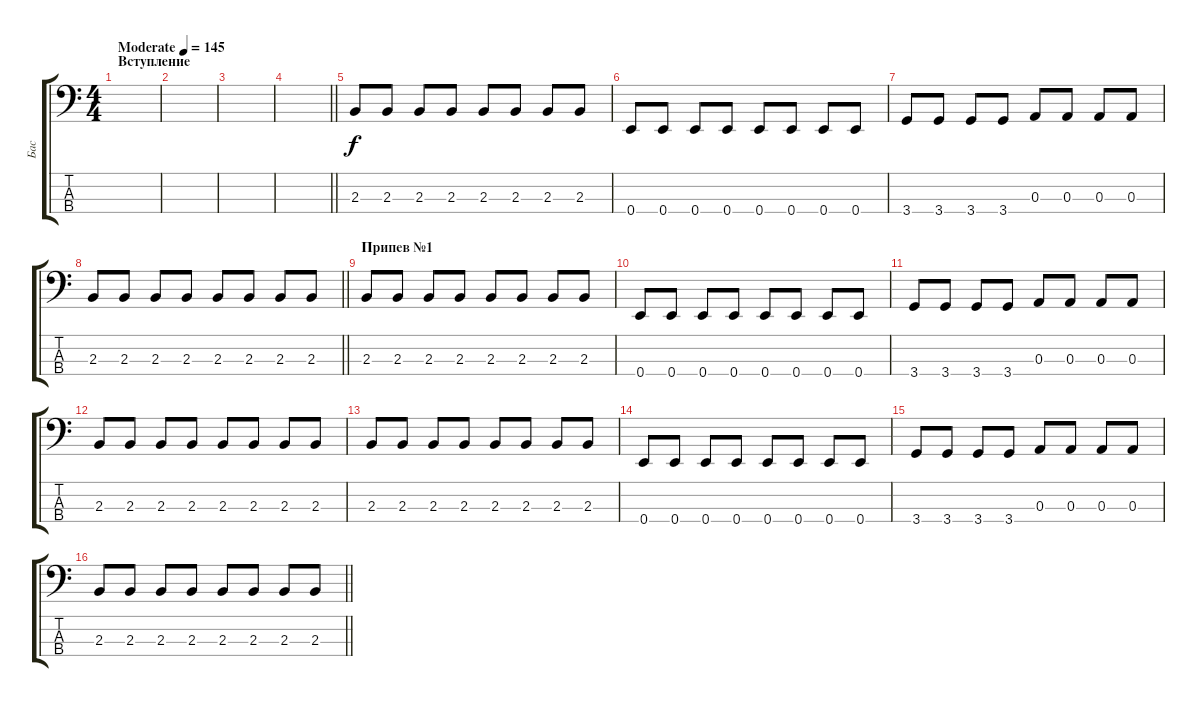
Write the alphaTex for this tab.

\track ("Бас" "Бас") {instrument electricbassfinger}
\staff {score tabs}
\tuning (G2 D2 A1 E1) {hide}
\ts (4 4)
\section ("" "Вступление")
\tempo (145 "Moderate")
\clef f4
\ks c
|
|
|
\barLineRight lightlight
|
\section ("" "")
2.3.8 2.3.8 2.3.8 2.3.8 2.3.8 2.3.8 2.3.8 2.3.8 |
0.4.8 0.4.8 0.4.8 0.4.8 0.4.8 0.4.8 0.4.8 0.4.8 |
3.4.8 3.4.8 3.4.8 3.4.8 0.3.8 0.3.8 0.3.8 0.3.8 |
\barLineRight lightlight
2.3.8 2.3.8 2.3.8 2.3.8 2.3.8 2.3.8 2.3.8 2.3.8 |
\section ("" "Припев №1")
2.3.8 2.3.8 2.3.8 2.3.8 2.3.8 2.3.8 2.3.8 2.3.8 |
0.4.8 0.4.8 0.4.8 0.4.8 0.4.8 0.4.8 0.4.8 0.4.8 |
3.4.8 3.4.8 3.4.8 3.4.8 0.3.8 0.3.8 0.3.8 0.3.8 |
2.3.8 2.3.8 2.3.8 2.3.8 2.3.8 2.3.8 2.3.8 2.3.8 |
2.3.8 2.3.8 2.3.8 2.3.8 2.3.8 2.3.8 2.3.8 2.3.8 |
0.4.8 0.4.8 0.4.8 0.4.8 0.4.8 0.4.8 0.4.8 0.4.8 |
3.4.8 3.4.8 3.4.8 3.4.8 0.3.8 0.3.8 0.3.8 0.3.8 |
\barLineRight lightlight
2.3.8 2.3.8 2.3.8 2.3.8 2.3.8 2.3.8 2.3.8 2.3.8
